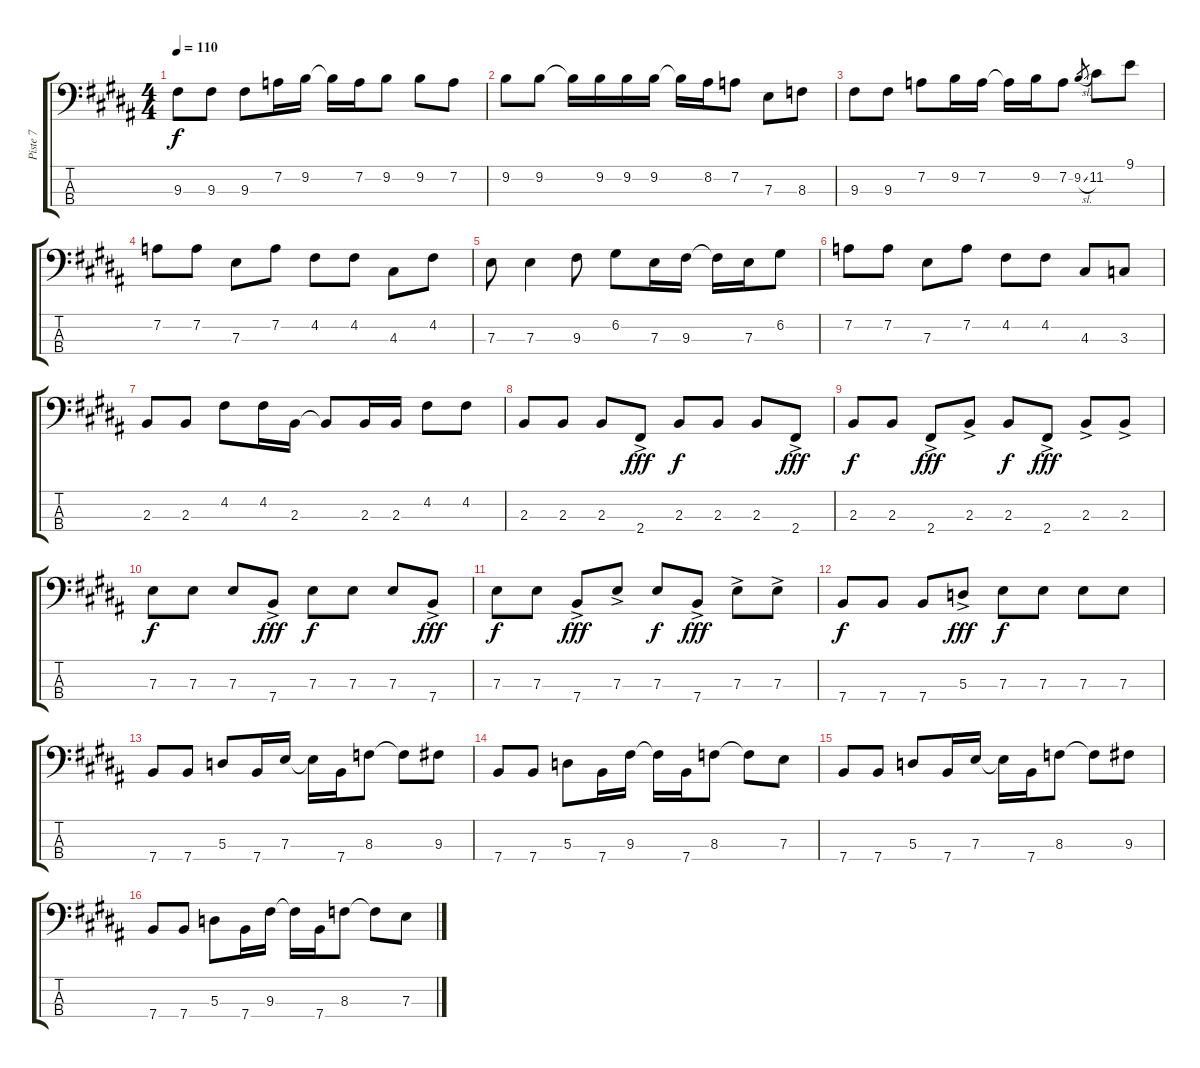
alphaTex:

\track ("Piste 7" "Piste 7") {instrument electricbassfinger}
\staff {score tabs}
\tuning (G2 D2 A1 E1) {hide}
\ts (4 4)
\tempo 110
\clef f4
\ks b
9.3.8{dy f} 9.3.8 9.3.8 7.2.16 9.2.16 9.2{t}.16 7.2.16 9.2.8 9.2.8 7.2.8 |
9.2.8 9.2.8 9.2{t}.16 9.2.16 9.2.16 9.2.16 9.2{t}.16 8.2.16 7.2.8 7.3.8 8.3.8 |
9.3.8 9.3.8 7.2.8 9.2.16 7.2.16 7.2{t}.16 9.2.16 7.2.8 9.2{sl}.8{gr} 11.2.8 9.1.8 |
7.2.8 7.2.8 7.3.8 7.2.8 4.2.8 4.2.8 4.3.8 4.2.8 |
7.3.8 7.3.4 9.3.8 6.2.8 7.3.16 9.3.16 9.3{t}.16 7.3.16 6.2.8 |
7.2.8 7.2.8 7.3.8 7.2.8 4.2.8 4.2.8 4.3.8 3.3.8 |
2.3.8 2.3.8 4.2.8 4.2.16 2.3.16 2.3{t}.8 2.3.16 2.3.16 4.2.8 4.2.8 |
2.3.8 2.3.8 2.3.8 2.4{ac}.8{dy fff} 2.3.8{dy f} 2.3.8 2.3.8 2.4{ac}.8{dy fff} |
2.3.8{dy f} 2.3.8 2.4{ac}.8{dy fff} 2.3{ac}.8 2.3.8{dy f} 2.4{ac}.8{dy fff} 2.3{ac}.8 2.3{ac}.8 |
7.3.8{dy f} 7.3.8 7.3.8 7.4{ac}.8{dy fff} 7.3.8{dy f} 7.3.8 7.3.8 7.4{ac}.8{dy fff} |
7.3.8{dy f} 7.3.8 7.4{ac}.8{dy fff} 7.3{ac}.8 7.3.8{dy f} 7.4{ac}.8{dy fff} 7.3{ac}.8 7.3{ac}.8 |
7.4.8{dy f} 7.4.8 7.4.8 5.3{ac}.8{dy fff} 7.3.8{dy f} 7.3.8 7.3.8 7.3.8 |
7.4.8 7.4.8 5.3.8 7.4.16 7.3.16 7.3{t}.16 7.4.16 8.3.8 8.3{t}.8 9.3.8 |
7.4.8 7.4.8 5.3.8 7.4.16 9.3.16 9.3{t}.16 7.4.16 8.3.8 8.3{t}.8 7.3.8 |
7.4.8 7.4.8 5.3.8 7.4.16 7.3.16 7.3{t}.16 7.4.16 8.3.8 8.3{t}.8 9.3.8 |
7.4.8 7.4.8 5.3.8 7.4.16 9.3.16 9.3{t}.16 7.4.16 8.3.8 8.3{t}.8 7.3.8
